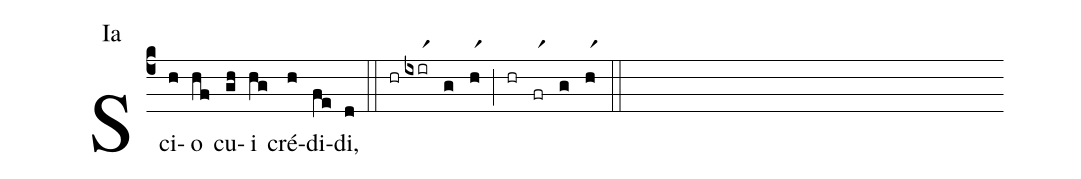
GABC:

annotation: Ia;
%%
(c4)Sci(h)o(hf) cu(gh)i(hg) cré(h)di(fe)di,(d) (::) (hr)(ixirr1)(g)(hr1)(;)(hr)(frr1)(g)(hr1)(::)
